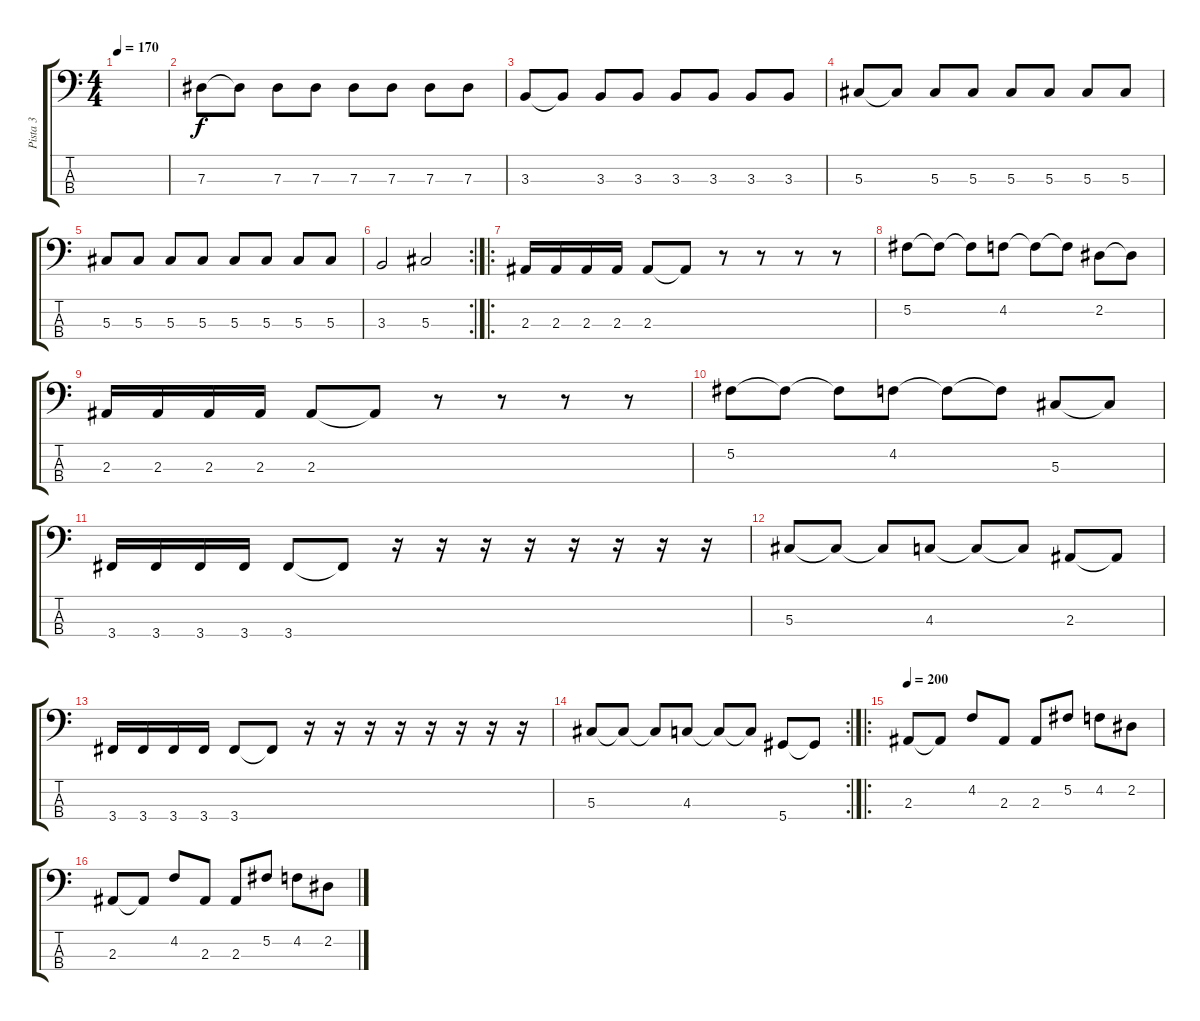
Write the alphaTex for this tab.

\track ("Pista 3" "Pista 3") {instrument electricbassfinger}
\staff {score tabs}
\tuning (Gb2 Db2 Ab1 Eb1) {hide}
\ts (4 4)
\tempo 170
\clef f4
\ks c
|
7.3.8 7.3{t}.8 7.3.8 7.3.8 7.3.8 7.3.8 7.3.8 7.3.8 |
3.3.8 3.3{t}.8 3.3.8 3.3.8 3.3.8 3.3.8 3.3.8 3.3.8 |
5.3.8 5.3{t}.8 5.3.8 5.3.8 5.3.8 5.3.8 5.3.8 5.3.8 |
5.3.8 5.3.8 5.3.8 5.3.8 5.3.8 5.3.8 5.3.8 5.3.8 |
\rc 2
3.3.2 5.3.2 |
\ro
2.3.16 2.3.16 2.3.16 2.3.16 2.3.8 2.3{t}.8 r.8 r.8 r.8 r.8 |
5.2.8 5.2{t}.8 5.2{t}.8 4.2.8 4.2{t}.8 4.2{t}.8 2.2.8 2.2{t}.8 |
2.3.16 2.3.16 2.3.16 2.3.16 2.3.8 2.3{t}.8 r.8 r.8 r.8 r.8 |
5.2.8 5.2{t}.8 5.2{t}.8 4.2.8 4.2{t}.8 4.2{t}.8 5.3.8 5.3{t}.8 |
3.4.16 3.4.16 3.4.16 3.4.16 3.4.8 3.4{t}.8 r.16 r.16 r.16 r.16 r.16 r.16 r.16 r.16 |
5.3.8 5.3{t}.8 5.3{t}.8 4.3.8 4.3{t}.8 4.3{t}.8 2.3.8 2.3{t}.8 |
3.4.16 3.4.16 3.4.16 3.4.16 3.4.8 3.4{t}.8 r.16 r.16 r.16 r.16 r.16 r.16 r.16 r.16 |
\rc 2
5.3.8 5.3{t}.8 5.3{t}.8 4.3.8 4.3{t}.8 4.3{t}.8 5.4.8 5.4{t}.8 |
\ro
\tempo 200
2.3.8 2.3{t}.8 4.2.8 2.3.8 2.3.8 5.2.8 4.2.8 2.2.8 |
2.3.8 2.3{t}.8 4.2.8 2.3.8 2.3.8 5.2.8 4.2.8 2.2.8
